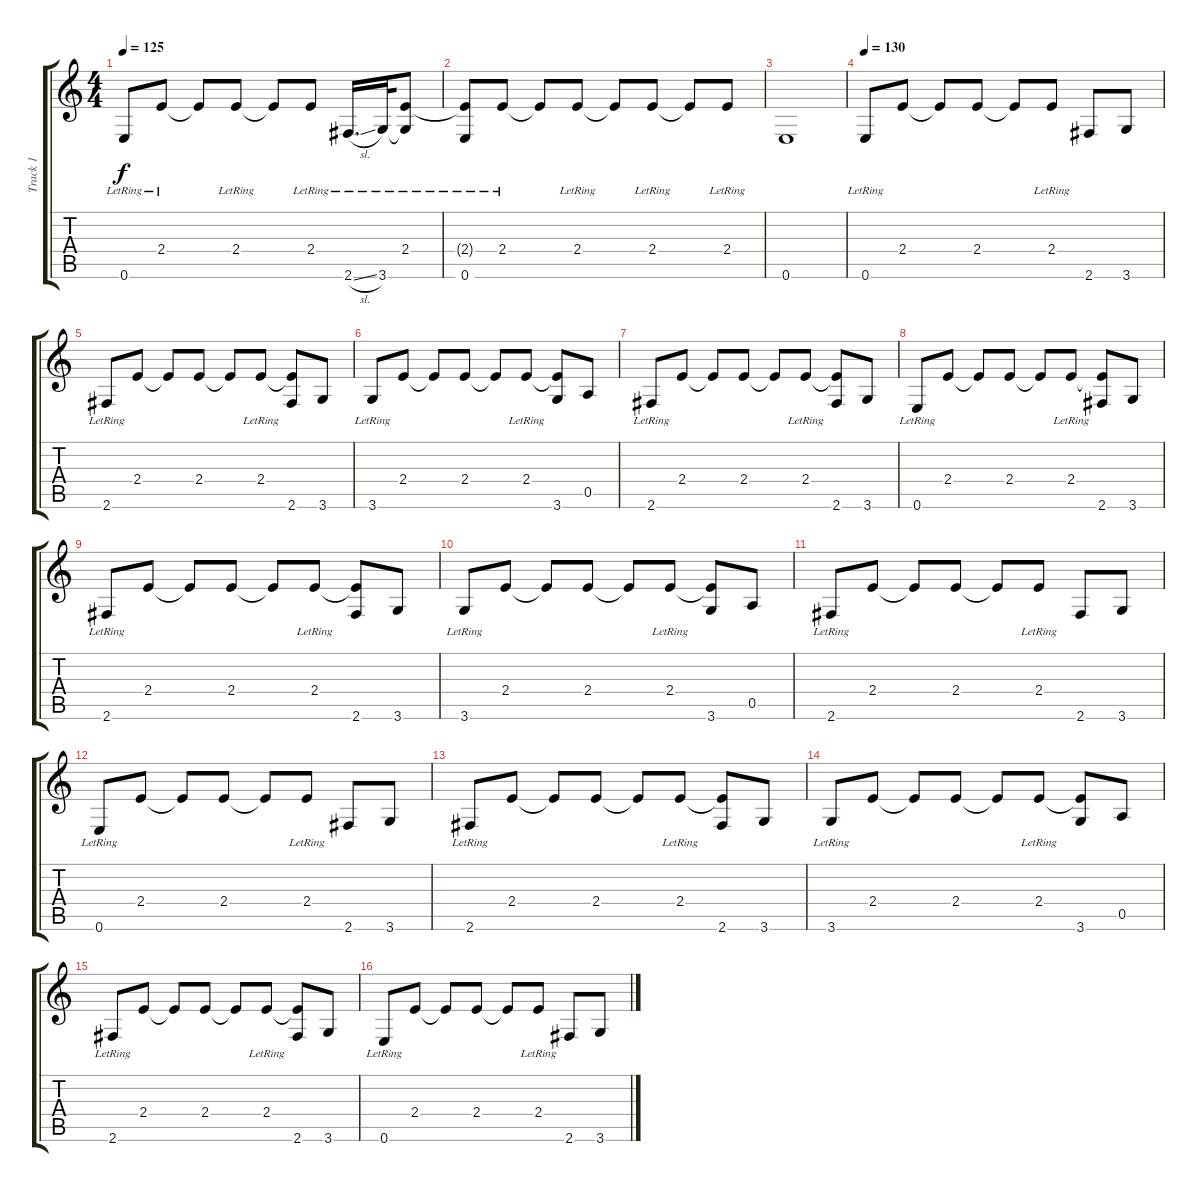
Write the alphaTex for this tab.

\track ("Track 1" "Track 1") {instrument electricguitarclean}
\staff {score tabs}
\tuning (E4 B3 G3 D3 A2 E2) {hide}
\ts (4 4)
\tempo 125
\clef g2
\ks c
0.6{lr}.8{dy f} 2.4{lr}.8 2.4{t}.8 2.4{lr}.8 2.4{t}.8 2.4{lr}.8 2.6{sl lr}.16{d} 3.6{lr}.32 (2.4{lr} 3.6{t}).8 |
(2.4{t} 0.6{lr}).8 2.4{lr}.8 2.4{t}.8 2.4{lr}.8 2.4{t}.8 2.4{lr}.8 2.4{t}.8 2.4{lr}.8 |
0.6.1 |
\tempo 130
0.6{lr}.8 2.4.8 2.4{t}.8 2.4.8 2.4{t}.8 2.4{lr}.8 2.6.8 3.6.8 |
2.6{lr}.8 2.4.8 2.4{t}.8 2.4.8 2.4{t}.8 2.4{lr}.8 (2.4{t} 2.6).8 3.6.8 |
3.6{lr}.8 2.4.8 2.4{t}.8 2.4.8 2.4{t}.8 2.4{lr}.8 (2.4{t} 3.6).8 0.5.8 |
2.6{lr}.8 2.4.8 2.4{t}.8 2.4.8 2.4{t}.8 2.4{lr}.8 (2.4{t} 2.6).8 3.6.8 |
0.6{lr}.8 2.4.8 2.4{t}.8 2.4.8 2.4{t}.8 2.4{lr}.8 (2.4{t} 2.6).8 3.6.8 |
2.6{lr}.8 2.4.8 2.4{t}.8 2.4.8 2.4{t}.8 2.4{lr}.8 (2.4{t} 2.6).8 3.6.8 |
3.6{lr}.8 2.4.8 2.4{t}.8 2.4.8 2.4{t}.8 2.4{lr}.8 (2.4{t} 3.6).8 0.5.8 |
2.6{lr}.8 2.4.8 2.4{t}.8 2.4.8 2.4{t}.8 2.4{lr}.8 2.6.8 3.6.8 |
0.6{lr}.8 2.4.8 2.4{t}.8 2.4.8 2.4{t}.8 2.4{lr}.8 2.6.8 3.6.8 |
2.6{lr}.8 2.4.8 2.4{t}.8 2.4.8 2.4{t}.8 2.4{lr}.8 (2.4{t} 2.6).8 3.6.8 |
3.6{lr}.8 2.4.8 2.4{t}.8 2.4.8 2.4{t}.8 2.4{lr}.8 (2.4{t} 3.6).8 0.5.8 |
2.6{lr}.8 2.4.8 2.4{t}.8 2.4.8 2.4{t}.8 2.4{lr}.8 (2.4{t} 2.6).8 3.6.8 |
0.6{lr}.8 2.4.8 2.4{t}.8 2.4.8 2.4{t}.8 2.4{lr}.8 2.6.8 3.6.8
